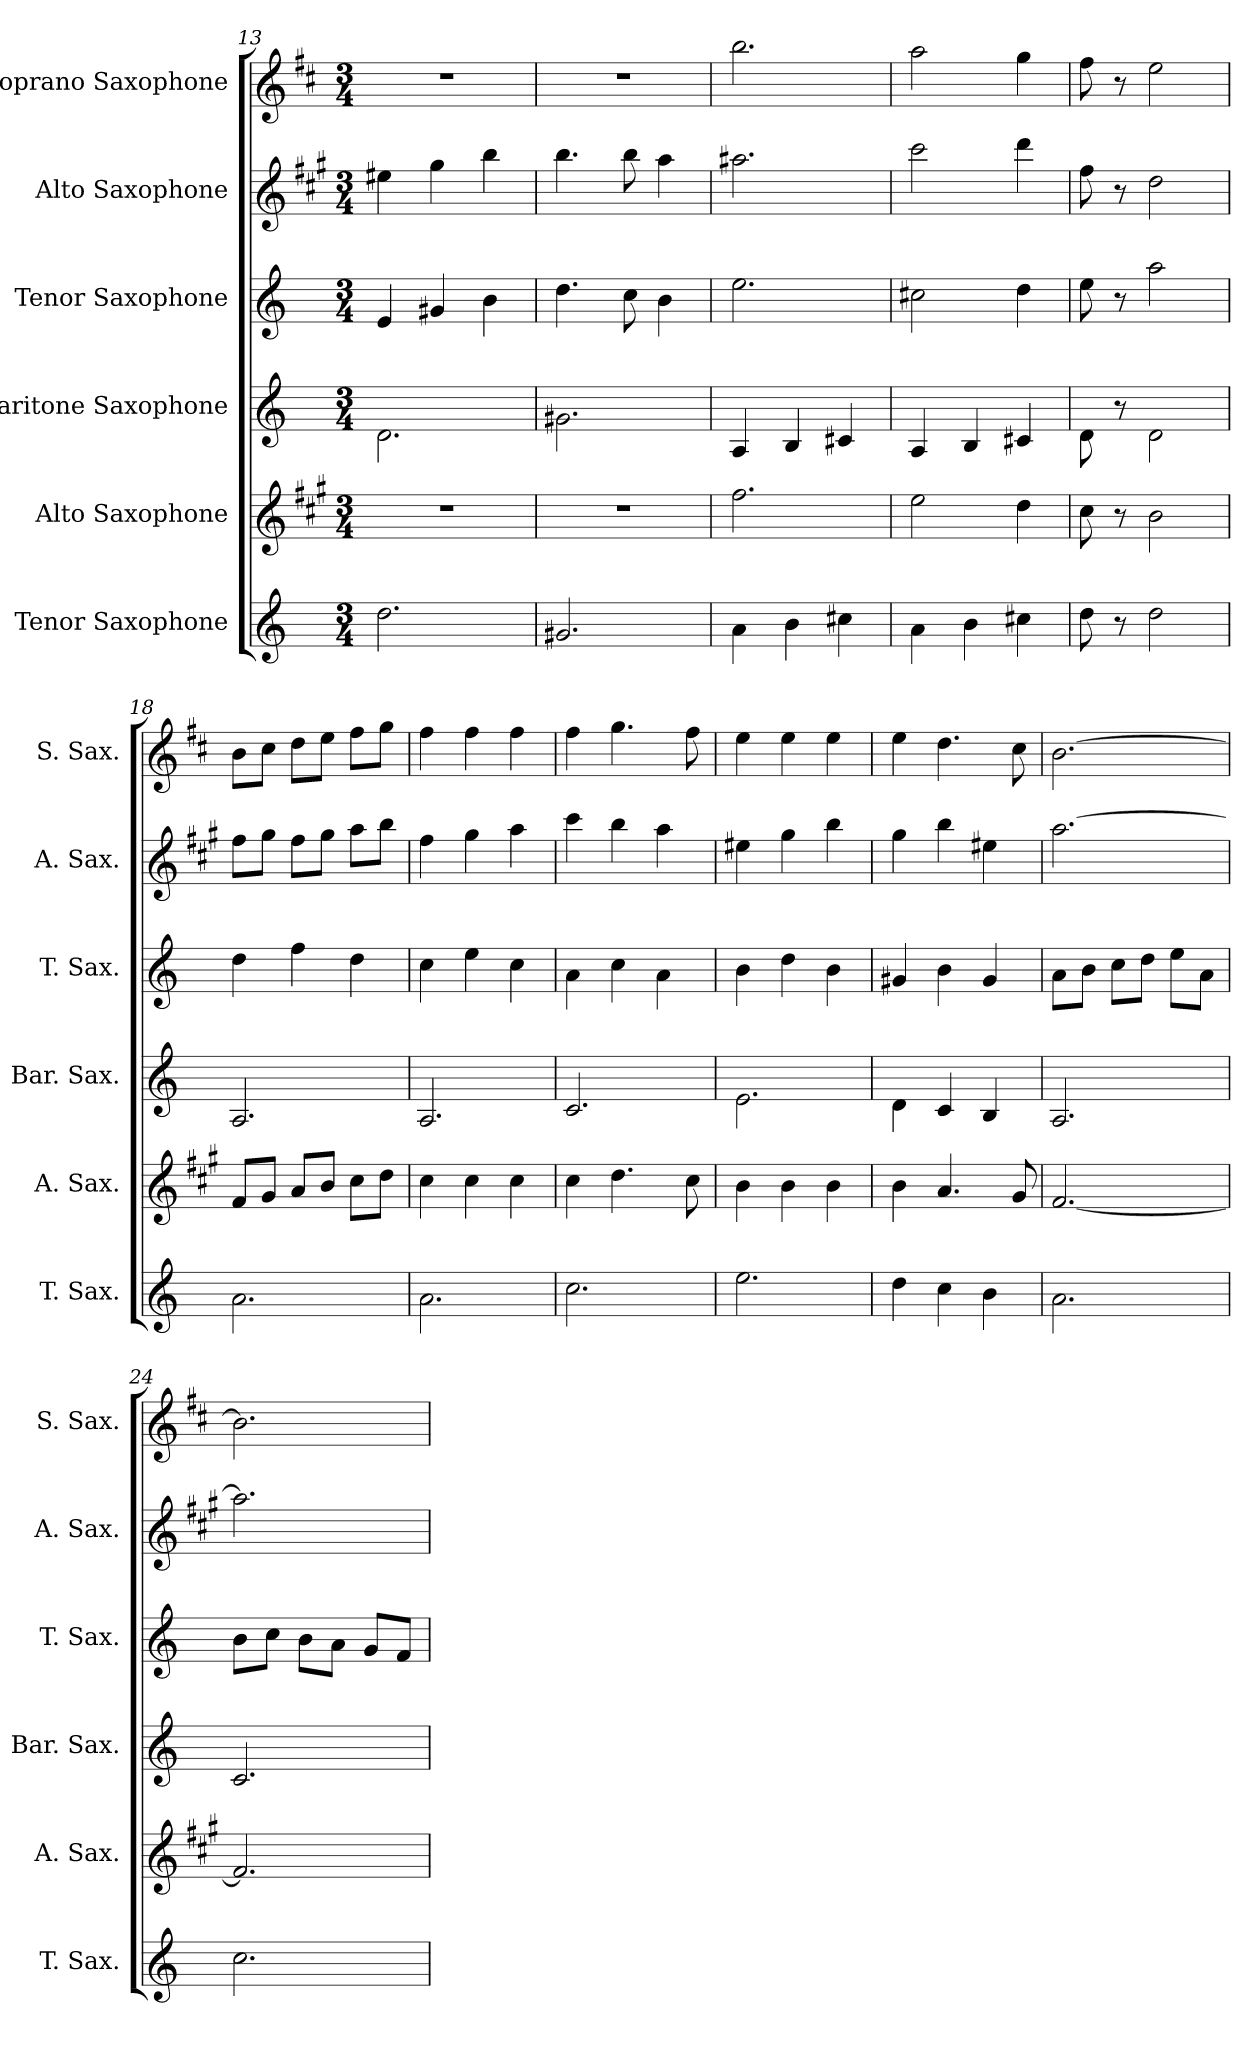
**kern	**kern	**kern	**kern	**kern	**kern
*part6	*part5	*part4	*part3	*part2	*part1
*staff6	*staff5	*staff4	*staff3	*staff2	*staff1
*I"Tenor Saxophone	*I"Alto Saxophone	*I"Baritone Saxophone	*I"Tenor Saxophone	*I"Alto Saxophone	*I"Soprano Saxophone
*I'T. Sax.	*I'A. Sax.	*I'Bar. Sax.	*I'T. Sax.	*I'A. Sax.	*I'S. Sax.
*clefG2	*clefG2	*clefG2	*clefG2	*clefG2	*clefG2
*ITrd8c14	*ITrd5c9	*ITrd12c21	*ITrd8c14	*ITrd5c9	*ITrd1c2
*k[]	*k[]	*k[]	*k[]	*k[]	*k[]
*M3/4	*M3/4	*M3/4	*M3/4	*M3/4	*M3/4
=13	=13	=13	=13	=13	=13
2.d\	2.r	2.D\	4E/	4g#X\	2.r
.	.	.	4G#X/	4b\	.
.	.	.	4B\	4dd\	.
!!LO:LB:g=z
=14	=14	=14	=14	=14	=14
2.G#X/	2.r	2.G#X\	4.d\	4.dd\	2.r
.	.	.	8c\	8dd\	.
.	.	.	4B\	4cc\	.
=15	=15	=15	=15	=15	=15
4A\	2.a\	4AA/	2.e\	2.cc#X\	2.aa\
4B\	.	4BB/	.	.	.
4c#X\	.	4C#X/	.	.	.
=16	=16	=16	=16	=16	=16
4A\	2g\	4AA/	2c#X\	2ee\	2gg\
4B\	.	4BB/	.	.	.
4c#X\	4f\	4C#X/	4d\	4ff\	4ff\
=17	=17	=17	=17	=17	=17
8d\	8e\	8D\	8e\	8a\	8ee\
8r	8r	8r	8r	8r	8r
2d\	2d\	2D\	2a\	2f\	2dd\
=18	=18	=18	=18	=18	=18
2.A\	8A/L	2.AA/	4d\	8a\L	8a\L
.	8B/J	.	.	8b\J	8b\J
.	8c/L	.	4f\	8a\L	8cc\L
.	8d/J	.	.	8b\J	8dd\J
.	8e\L	.	4d\	8cc\L	8ee\L
.	8f\J	.	.	8dd\J	8ff\J
=19	=19	=19	=19	=19	=19
2.A\	4e\	2.AA/	4c\	4a\	4ee\
.	4e\	.	4e\	4b\	4ee\
.	4e\	.	4c\	4cc\	4ee\
=20	=20	=20	=20	=20	=20
2.c\	4e\	2.C/	4A\	4ee\	4ee\
.	4.f\	.	4c\	4dd\	4.ff\
.	.	.	4A\	4cc\	.
.	8e\	.	.	.	8ee\
=21	=21	=21	=21	=21	=21
2.e\	4d\	2.E\	4B\	4g#X\	4dd\
.	4d\	.	4d\	4b\	4dd\
.	4d\	.	4B\	4dd\	4dd\
=22	=22	=22	=22	=22	=22
4d\	4d\	4D\	4G#X/	4b\	4dd\
4c\	4.c/	4C/	4B\	4dd\	4.cc\
4B\	.	4BB/	4G#/	4g#X\	.
.	8B/	.	.	.	8b\
=23	=23	=23	=23	=23	=23
2.A\	[2.A/	2.AA/	8A\L	[2.cc\	[2.a\
.	.	.	8B\J	.	.
.	.	.	8c\L	.	.
.	.	.	8d\J	.	.
.	.	.	8e\L	.	.
.	.	.	8A\J	.	.
=24	=24	=24	=24	=24	=24
2.c\	2.A/]	2.C/	8B\L	2.cc\]	2.a\]
.	.	.	8c\J	.	.
.	.	.	8B\L	.	.
.	.	.	8A\J	.	.
.	.	.	8G/L	.	.
.	.	.	8F/J	.	.
=	=	=	=	=	=
*-	*-	*-	*-	*-	*-
